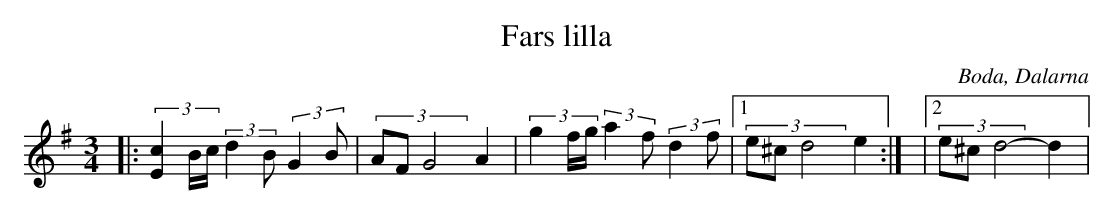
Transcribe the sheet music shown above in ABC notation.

X:1
T:Fars lilla
O:Boda, Dalarna
M:3/4
L:1/16
K:G
|: (3[cE]4Bc (3:2:2 d4B2 (3:2:2 G4B2 | (3A2F2G8 A4 |(3g4fg (3:2:2 a4f2 (3:2:2 d4f2 |1 (3e2^c2d8 e4 :| |2 (3e2^c2d8- d4 |
